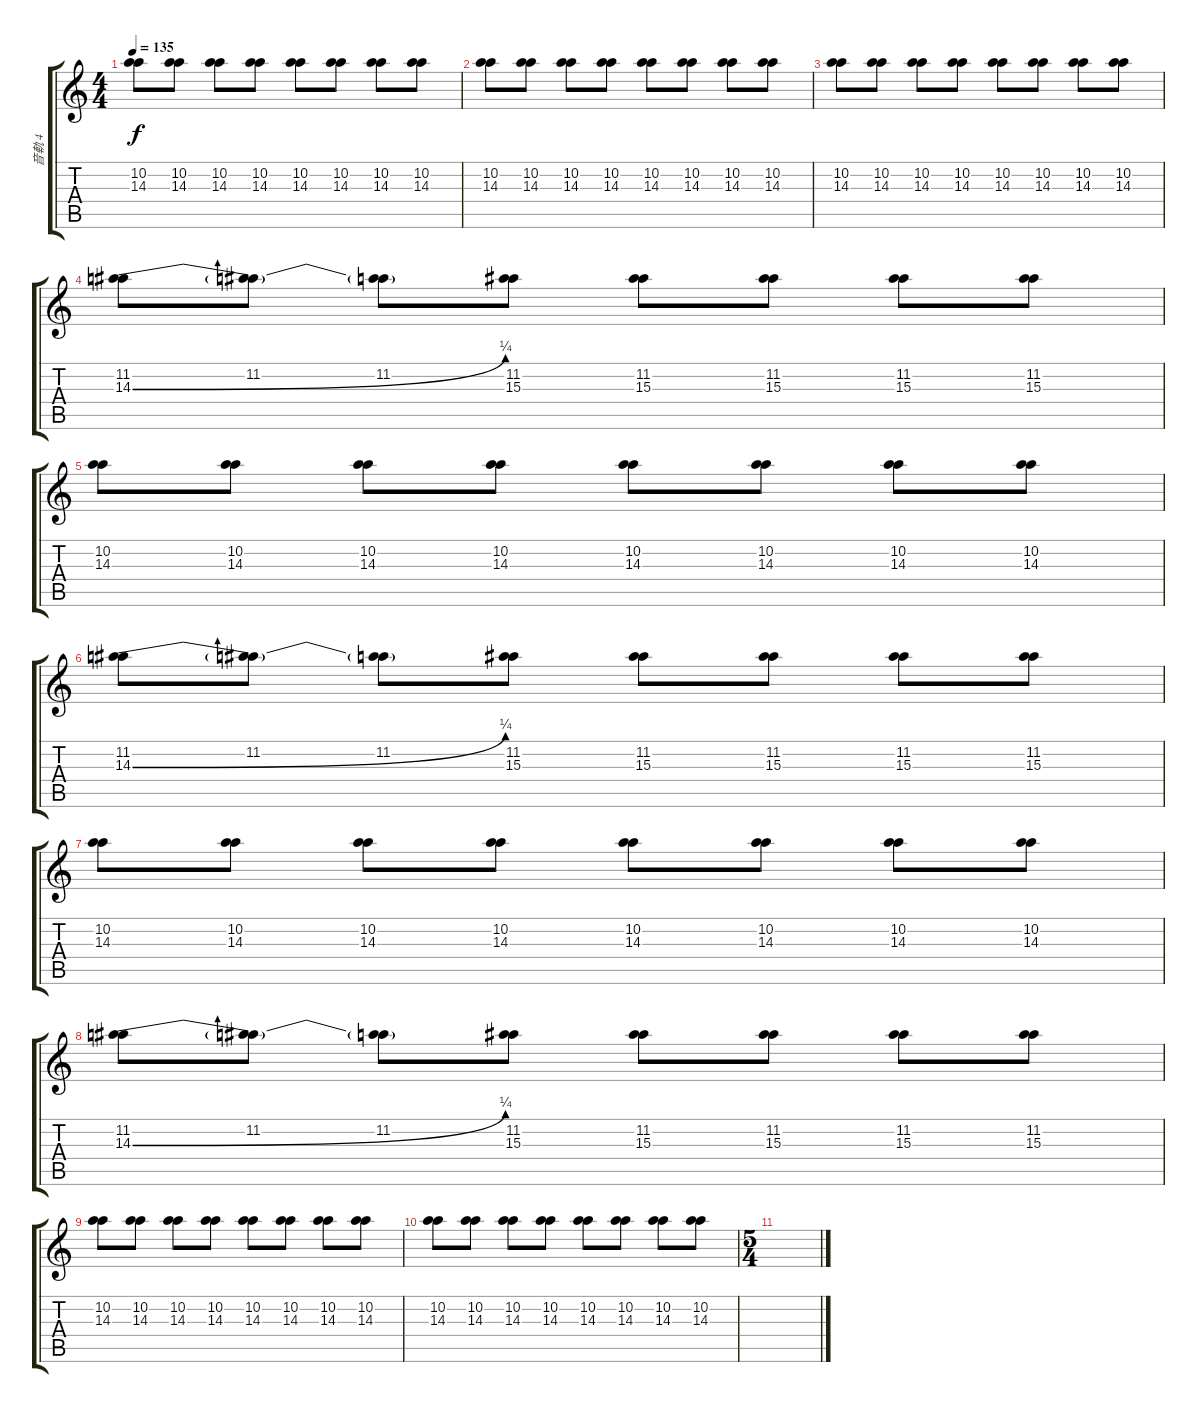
\track ("音軌 4" "音軌 4") {instrument acousticguitarsteel}
\staff {score tabs}
\tuning (E4 B3 G3 D3 A2 D2) {hide}
\ts (4 4)
\tempo 135
\clef g2
\ks c
(10.2 14.3).8{dy f instrument overdrivenguitar} (10.2 14.3).8 (10.2 14.3).8 (10.2 14.3).8 (10.2 14.3).8 (10.2 14.3).8 (10.2 14.3).8 (10.2 14.3).8 |
(10.2 14.3).8{instrument overdrivenguitar} (10.2 14.3).8 (10.2 14.3).8 (10.2 14.3).8 (10.2 14.3).8 (10.2 14.3).8 (10.2 14.3).8 (10.2 14.3).8 |
(10.2 14.3).8{instrument overdrivenguitar} (10.2 14.3).8 (10.2 14.3).8 (10.2 14.3).8 (10.2 14.3).8 (10.2 14.3).8 (10.2 14.3).8 (10.2 14.3).8 |
(11.2 14.3{be (bend 0 0 60 1)}).8 (11.2 14.3{t}).8 (11.2 14.3{t}).8 (11.2 15.3).8 (11.2 15.3).8 (11.2 15.3).8 (11.2 15.3).8 (11.2 15.3).8 |
(10.2 14.3).8{instrument overdrivenguitar} (10.2 14.3).8 (10.2 14.3).8 (10.2 14.3).8 (10.2 14.3).8 (10.2 14.3).8 (10.2 14.3).8 (10.2 14.3).8 |
(11.2 14.3{be (bend 0 0 60 1)}).8 (11.2 14.3{t}).8 (11.2 14.3{t}).8 (11.2 15.3).8 (11.2 15.3).8 (11.2 15.3).8 (11.2 15.3).8 (11.2 15.3).8 |
(10.2 14.3).8{instrument overdrivenguitar} (10.2 14.3).8 (10.2 14.3).8 (10.2 14.3).8 (10.2 14.3).8 (10.2 14.3).8 (10.2 14.3).8 (10.2 14.3).8 |
(11.2 14.3{be (bend 0 0 60 1)}).8 (11.2 14.3{t}).8 (11.2 14.3{t}).8 (11.2 15.3).8 (11.2 15.3).8 (11.2 15.3).8 (11.2 15.3).8 (11.2 15.3).8 |
(10.2 14.3).8{instrument overdrivenguitar} (10.2 14.3).8 (10.2 14.3).8 (10.2 14.3).8 (10.2 14.3).8 (10.2 14.3).8 (10.2 14.3).8 (10.2 14.3).8 |
(10.2 14.3).8{instrument overdrivenguitar} (10.2 14.3).8 (10.2 14.3).8 (10.2 14.3).8 (10.2 14.3).8 (10.2 14.3).8 (10.2 14.3).8 (10.2 14.3).8 |
\ts (5 4)
